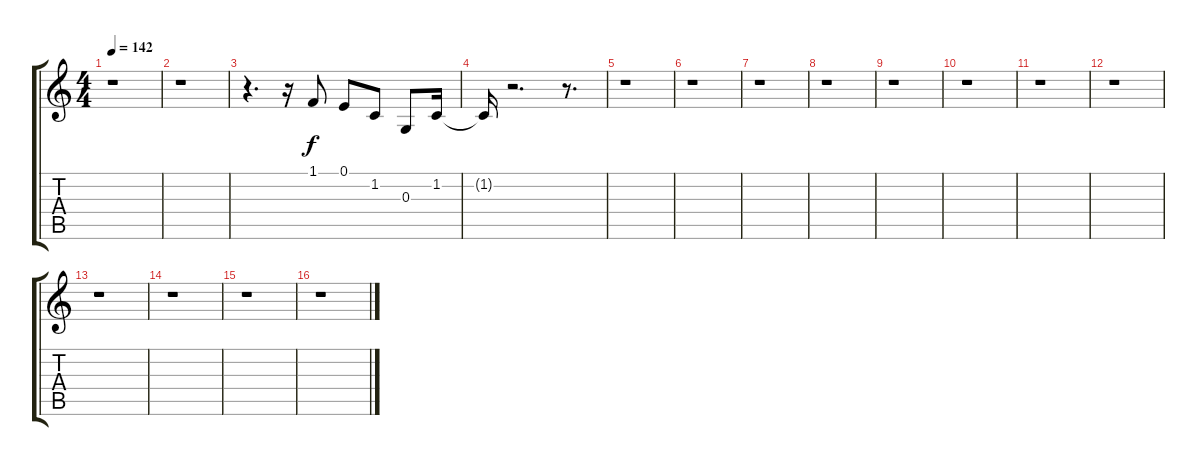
\track "" {instrument lead5charang}
\staff {score tabs}
\tuning (E4 B3 G3 D3 A2 E2) {hide}
\ts (4 4)
\tempo 142
\clef g2
\ks c
r.1{dy f} |
r.1 |
r.4{d} r.16 1.1.8{balance 10} 0.1.8 1.2.8 0.3.8 1.2.16 |
1.2{t}.16 r.2{d} r.8{d} |
r.1 |
r.1 |
r.1 |
r.1 |
r.1 |
r.1 |
r.1 |
r.1 |
r.1 |
r.1 |
r.1 |
r.1
